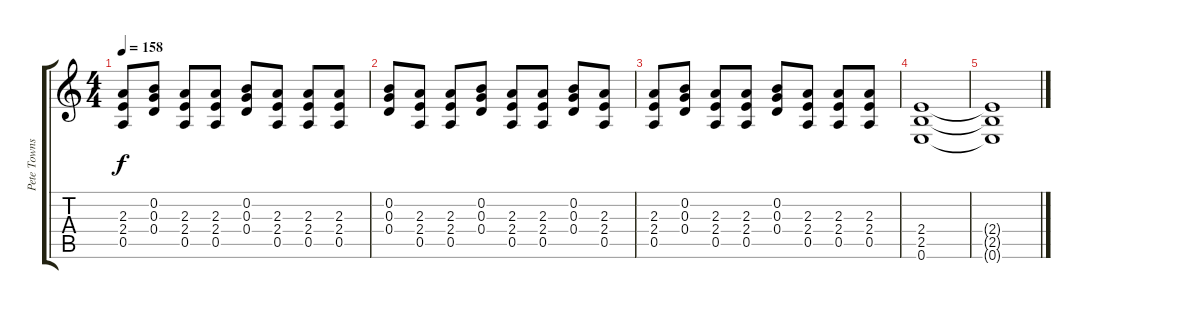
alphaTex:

\track ("Pete Townshend" "Pete Towns") {instrument overdrivenguitar}
\staff {score tabs}
\tuning (E4 B3 G3 D3 A2 E2) {hide}
\ts (4 4)
\tempo 158
\clef g2
\ks c
(2.3 2.4 0.5).8{dy f} (0.2 0.3 0.4).8 (2.3 2.4 0.5).8 (2.3 2.4 0.5).8 (0.2 0.3 0.4).8 (2.3 2.4 0.5).8 (2.3 2.4 0.5).8 (2.3 2.4 0.5).8 |
(0.2 0.3 0.4).8 (2.3 2.4 0.5).8 (2.3 2.4 0.5).8 (0.2 0.3 0.4).8 (2.3 2.4 0.5).8 (2.3 2.4 0.5).8 (0.2 0.3 0.4).8 (2.3 2.4 0.5).8 |
(2.3 2.4 0.5).8 (0.2 0.3 0.4).8 (2.3 2.4 0.5).8 (2.3 2.4 0.5).8 (0.2 0.3 0.4).8 (2.3 2.4 0.5).8 (2.3 2.4 0.5).8 (2.3 2.4 0.5).8 |
(2.4 2.5 0.6).1 |
(2.4{t} 2.5{t} 0.6{t}).1
